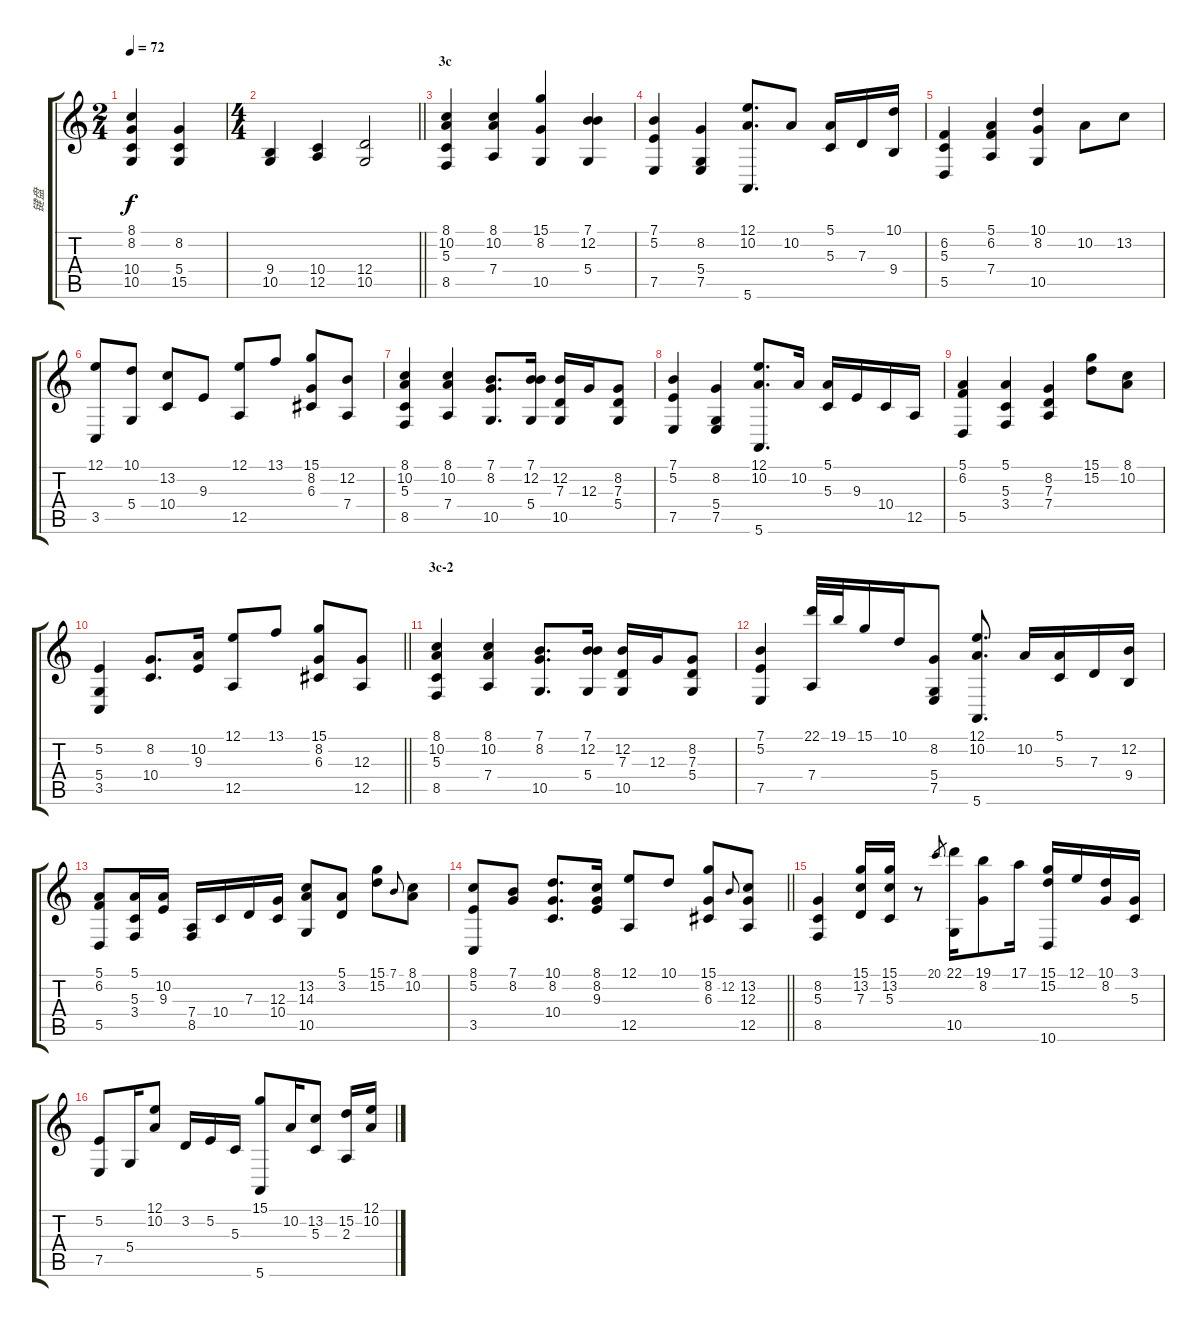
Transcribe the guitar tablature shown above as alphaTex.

\track ("键盘" "键盘") {instrument acousticgrandpiano}
\staff {score tabs}
\tuning (E4 B3 G3 D3 A2 E2) {hide}
\ts (2 4)
\tempo 72
\clef g2
\ks c
(8.1 8.2 10.4 10.5).4{dy f} (8.2 5.4 15.5).4 |
\ts (4 4)
\barLineRight lightlight
(9.4 10.5).4 (10.4 12.5).4 (12.4 10.5).2 |
\section ("" "3c")
(8.1 10.2 5.3 8.5).4 (8.1 10.2 7.4).4 (15.1 8.2 10.5).4 (7.1 12.2 5.4).4 |
(7.1 5.2 7.5).4 (8.2 5.4 7.5).4 (12.1 10.2 5.6).8{d} 10.2.8 (5.1 5.3).16 7.3.16 (10.1 9.4).16 |
(6.2 5.3 5.5).4 (5.1 6.2 7.4).4 (10.1 8.2 10.5).4 10.2.8 13.2.8 |
(12.1 3.5).8 (10.1 5.4).8 (13.2 10.4).8 9.3.8 (12.1 12.5).8 13.1.8 (15.1 8.2 6.3).8 (12.2 7.4).8 |
(8.1 10.2 5.3 8.5).4 (8.1 10.2 7.4).4 (7.1 8.2 10.5).8{d} (7.1 12.2 5.4).16 (12.2 7.3 10.5).16 12.3.16 (8.2 7.3 5.4).8 |
(7.1 5.2 7.5).4 (8.2 5.4 7.5).4 (12.1 10.2 5.6).8{d} 10.2.16 (5.1 5.3).16 9.3.16 10.4.16 12.5.16 |
(5.1 6.2 5.5).4 (5.1 5.3 3.4).4 (8.2 7.3 7.4).4 (15.1 15.2).8 (8.1 10.2).8 |
\barLineRight lightlight
(5.2 5.4 3.5).4 (8.2 10.4).8{d} (10.2 9.3).16 (12.1 12.5).8 13.1.8 (15.1 8.2 6.3).8 (12.3 12.5).8 |
\section ("" "3c-2")
(8.1 10.2 5.3 8.5).4 (8.1 10.2 7.4).4 (7.1 8.2 10.5).8{d} (7.1 12.2 5.4).16 (12.2 7.3 10.5).16 12.3.16 (8.2 7.3 5.4).8 |
(7.1 5.2 7.5).4 (22.1 7.4).32 19.1.32 15.1.16 10.1.16 (8.2 5.4 7.5).8 (12.1 10.2 5.6).8{d} 10.2.16 (5.1 5.3).16 7.3.16 (12.2 9.4).16 |
(5.1 6.2 5.5).8 (5.1 5.3 3.4).16 (10.2 9.3).16 (7.4 8.5).16 10.4.16 7.3.16 (12.3 10.4).16 (13.2 14.3 10.5).8 (5.1 3.2).8 (15.1 15.2).8 7.1.8{gr onbeat} (8.1 10.2).8 |
\barLineRight lightlight
(8.1 5.2 3.5).8 (7.1 8.2).8 (10.1 8.2 10.4).8{d} (8.1 8.2 9.3).16 (12.1 12.5).8 10.1.8 (15.1 8.2 6.3).8 12.2.8{gr onbeat} (13.2 12.3 12.5).8 |
(8.2 5.3 8.5).4 (15.1 13.2 7.3).16 (15.1 13.2 5.3).16 r.8 20.1.8{gr} (22.1 10.5).16 (19.1 8.2).8 17.1.16 (15.1 15.2 10.6).16 12.1.16 (10.1 8.2).16 (3.1 5.3).16 |
(5.2 7.5).8 5.4.16 (12.1 10.2).8 3.2.16 5.2.16 5.3.16 (15.1 5.6).8 10.2.16 (13.2 5.3).8 (15.2 2.3).16 (12.1 10.2).16
